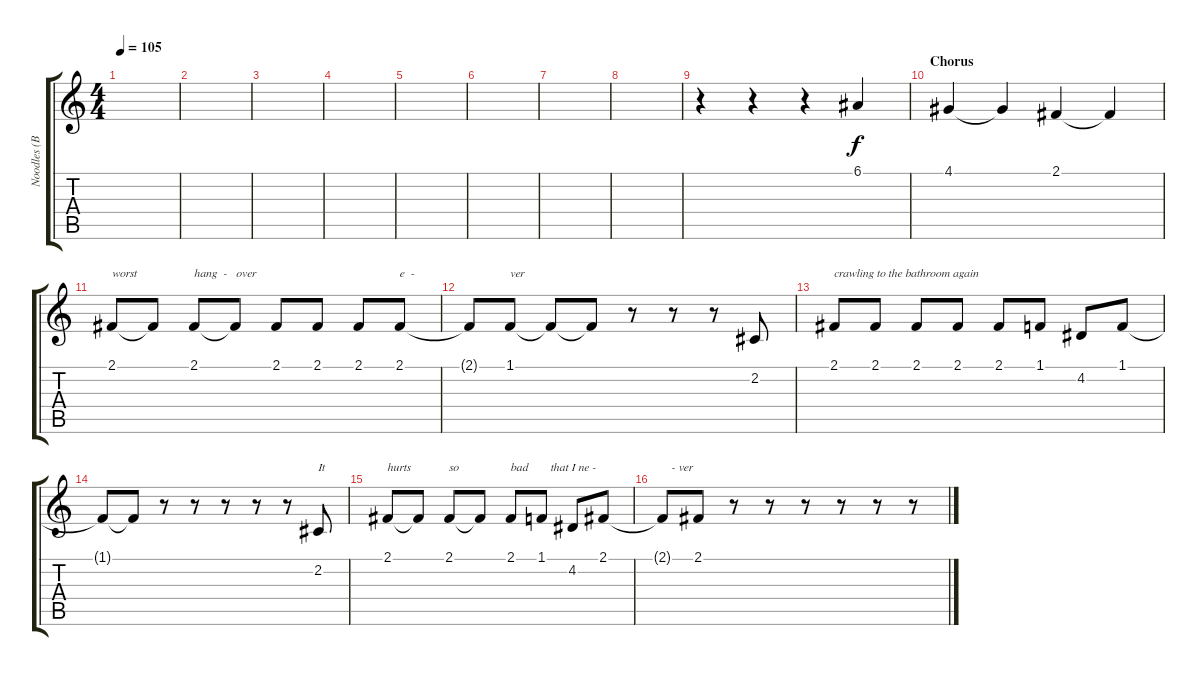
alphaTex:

\track ("Noodles (Backvocals)" "Noodles (B") {instrument bassoon}
\staff {score tabs}
\tuning (E4 B3 G3 D3 A2 E2) {hide}
\ts (4 4)
\tempo 105
\clef g2
\ks c
|
|
|
|
|
|
|
|
r.4 r.4 r.4 6.1.4 |
\section ("" "Chorus")
4.1.4 4.1{t}.4 2.1.4 2.1{t}.4 |
2.1.8{txt "worst" volume 10} 2.1{t}.8 2.1.8{txt "hang  -   over"} 2.1{t}.8 2.1.8 2.1.8 2.1.8 2.1.8{txt "e  -"} |
2.1{t}.8{volume 10} 1.1.8{txt "ver"} 1.1{t}.8 1.1{t}.8 r.8 r.8 r.8 2.2.8 |
2.1.8{txt "crawling to the bathroom again" volume 10} 2.1.8 2.1.8 2.1.8 2.1.8 1.1.8 4.2.8 1.1.8 |
1.1{t}.8{volume 10} 1.1{t}.8 r.8 r.8 r.8 r.8 r.8 2.2.8{txt "It"} |
2.1.8{txt "hurts" volume 10} 2.1{t}.8 2.1.8{txt "so"} 2.1{t}.8 2.1.8{txt "bad"} 1.1.8{txt "   that I ne -"} 4.2.8 2.1.8 |
2.1{t}.8{txt "   - ver " volume 10} 2.1.8 r.8 r.8 r.8 r.8 r.8 r.8
